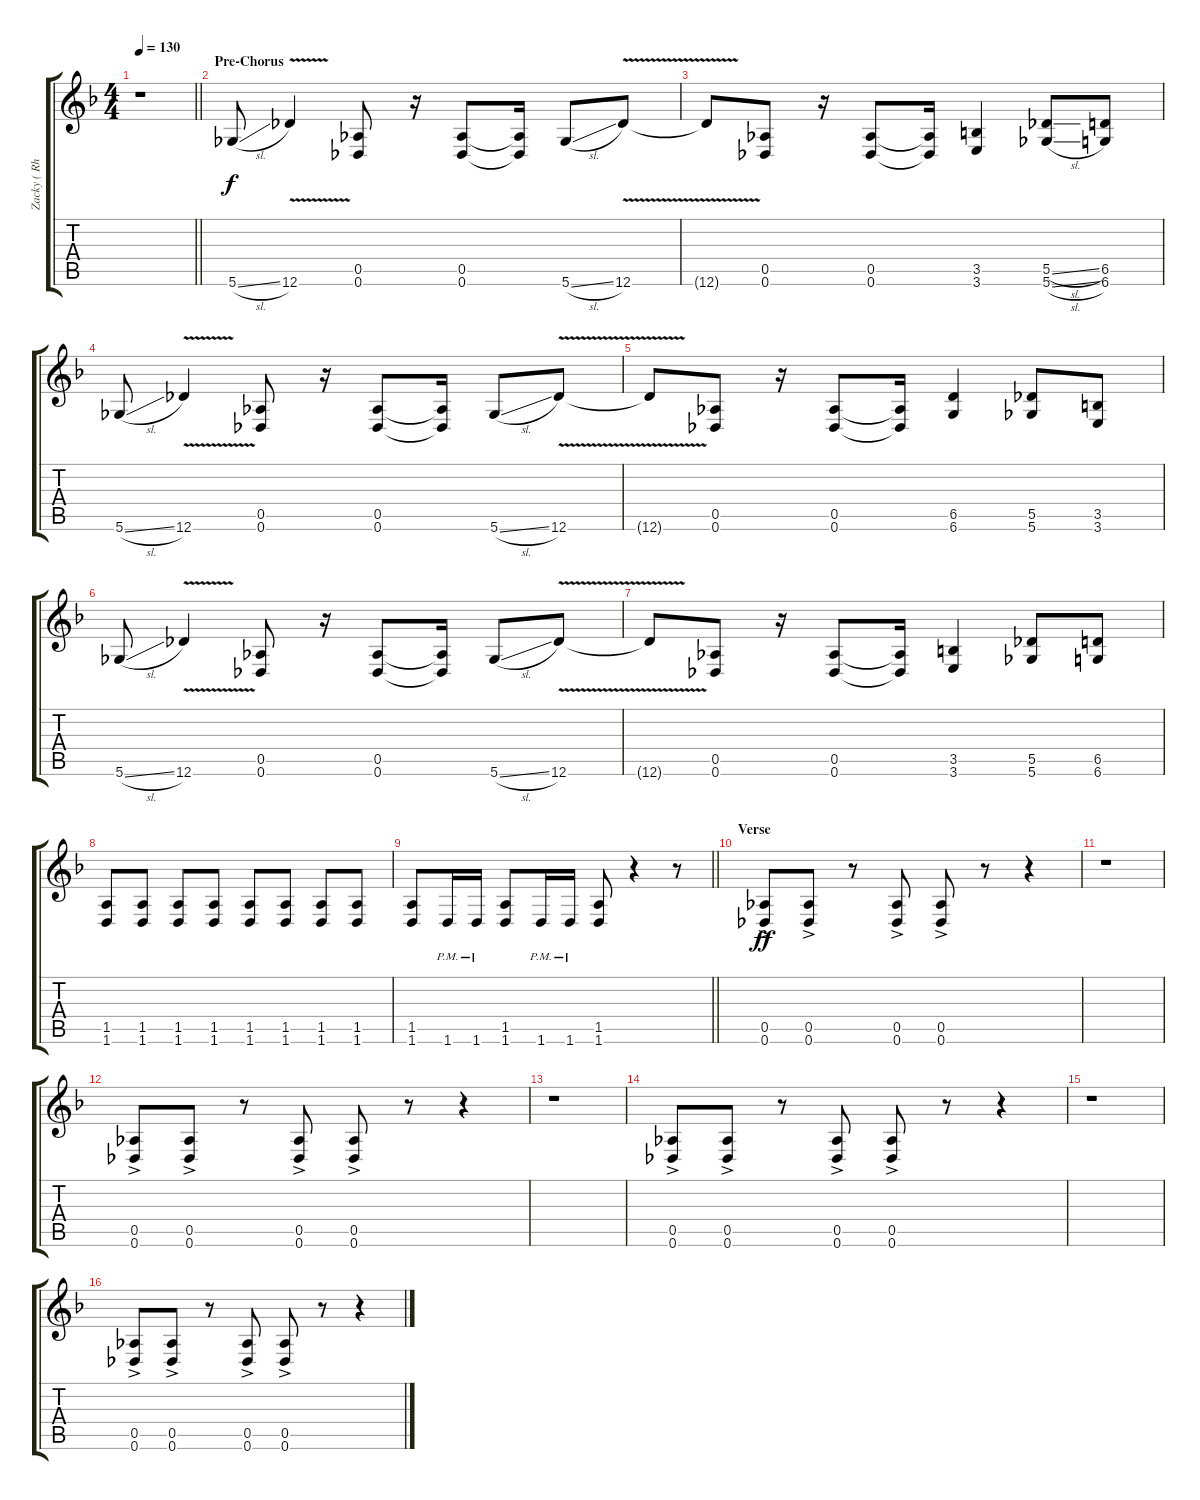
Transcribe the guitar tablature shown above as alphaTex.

\track ("Zacky ( Rhy Gtr )" "Zacky ( Rh") {instrument distortionguitar}
\staff {score tabs}
\tuning (Eb4 Bb3 Gb3 Db3 Ab2 Db2) {hide}
\ts (4 4)
\tempo 130
\clef g2
\barLineRight lightlight
\ks f
r.1{dy ff} |
\section ("" "Pre-Chorus")
5.6{sl}.8{dy f} 12.6{v}.4 (0.5 0.6).8 r.16 (0.5 0.6).8 (0.5{t} 0.6{t}).16 5.6{sl}.8 12.6{v}.8 |
12.6{t}.8 (0.5 0.6).8 r.16 (0.5 0.6).8 (0.5{t} 0.6{t}).16 (3.5 3.6).4 (5.5{sl} 5.6{sl}).8 (6.5 6.6).8 |
5.6{sl}.8 12.6{v}.4 (0.5 0.6).8 r.16 (0.5 0.6).8 (0.5{t} 0.6{t}).16 5.6{sl}.8 12.6{v}.8 |
12.6{t}.8 (0.5 0.6).8 r.16 (0.5 0.6).8 (0.5{t} 0.6{t}).16 (6.5 6.6).4 (5.5 5.6).8 (3.5 3.6).8 |
5.6{sl}.8 12.6{v}.4 (0.5 0.6).8 r.16 (0.5 0.6).8 (0.5{t} 0.6{t}).16 5.6{sl}.8 12.6{v}.8 |
12.6{t}.8 (0.5 0.6).8 r.16 (0.5 0.6).8 (0.5{t} 0.6{t}).16 (3.5 3.6).4 (5.5 5.6).8 (6.5 6.6).8 |
(1.5 1.6).8 (1.5 1.6).8 (1.5 1.6).8 (1.5 1.6).8 (1.5 1.6).8 (1.5 1.6).8 (1.5 1.6).8 (1.5 1.6).8 |
\barLineRight lightlight
(1.5 1.6).8 1.6{pm}.16 1.6{pm}.16 (1.5 1.6).8 1.6{pm}.16 1.6{pm}.16 (1.5 1.6).8 r.4 r.8 |
\section ("" "Verse")
(0.5{ac} 0.6{ac}).8{dy ff} (0.5{ac} 0.6{ac}).8 r.8 (0.5{ac} 0.6{ac}).8 (0.5{ac} 0.6{ac}).8 r.8 r.4 |
r.1 |
(0.5{ac} 0.6{ac}).8 (0.5{ac} 0.6{ac}).8 r.8 (0.5{ac} 0.6{ac}).8 (0.5{ac} 0.6{ac}).8 r.8 r.4 |
r.1 |
(0.5{ac} 0.6{ac}).8 (0.5{ac} 0.6{ac}).8 r.8 (0.5{ac} 0.6{ac}).8 (0.5{ac} 0.6{ac}).8 r.8 r.4 |
r.1 |
(0.5{ac} 0.6{ac}).8 (0.5{ac} 0.6{ac}).8 r.8 (0.5{ac} 0.6{ac}).8 (0.5{ac} 0.6{ac}).8 r.8 r.4
